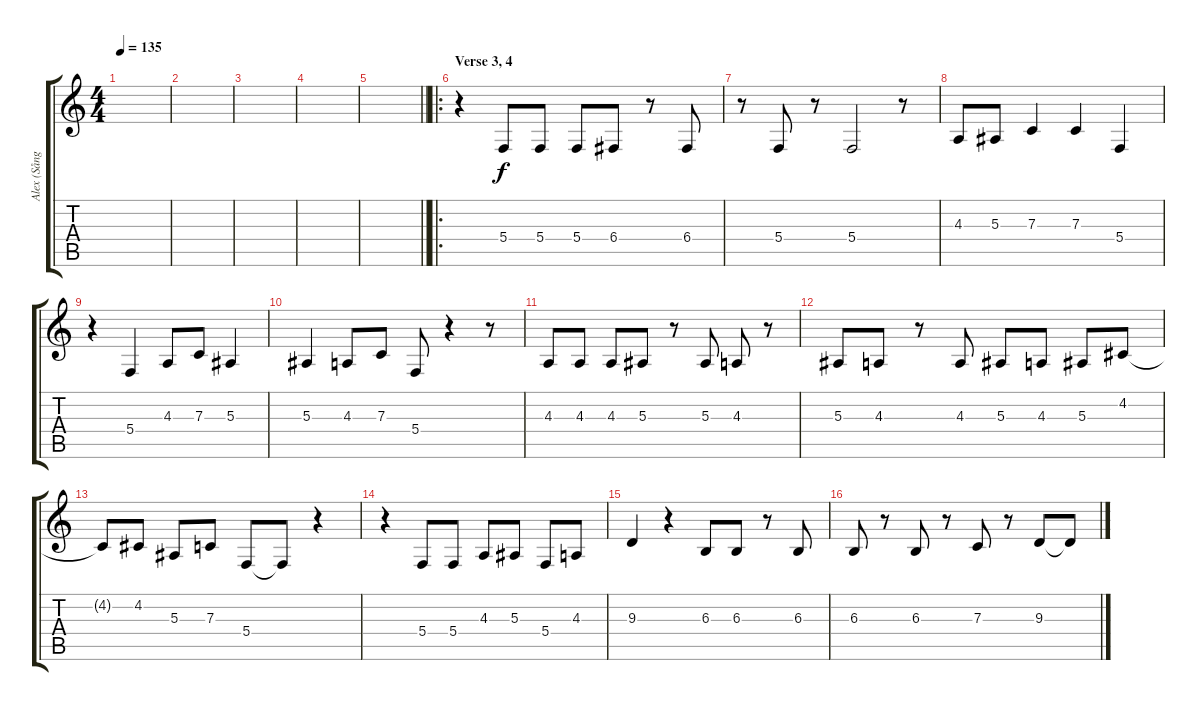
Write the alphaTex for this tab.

\track ("Alex (Sång)" "Alex (Sång") {instrument tenorsax}
\staff {score tabs}
\tuning (D4 A3 F3 C3 G2 D2) {hide}
\ts (4 4)
\tempo 135
\clef g2
\ks c
|
|
|
|
\barLineRight lightlight
|
\ro
\section ("" "Verse 3, 4")
r.4 5.4.8 5.4.8 5.4.8 6.4.8 r.8 6.4.8 |
r.8 5.4.8 r.8 5.4.2 r.8 |
4.3.8 5.3.8 7.3.4 7.3.4 5.4.4 |
r.4 5.4.4 4.3.8 7.3.8 5.3.4 |
5.3.4 4.3.8 7.3.8 5.4.8 r.4 r.8 |
4.3.8 4.3.8 4.3.8 5.3.8 r.8 5.3.8 4.3.8 r.8 |
5.3.8 4.3.8 r.8 4.3.8 5.3.8 4.3.8 5.3.8 4.2.8 |
4.2{t}.8 4.2.8 5.3.8 7.3.8 5.4.8 5.4{t}.8 r.4 |
r.4 5.4.8 5.4.8 4.3.8 5.3.8 5.4.8 4.3.8 |
9.3.4 r.4 6.3.8 6.3.8 r.8 6.3.8 |
6.3.8 r.8 6.3.8 r.8 7.3.8 r.8 9.3.8 9.3{t}.8
